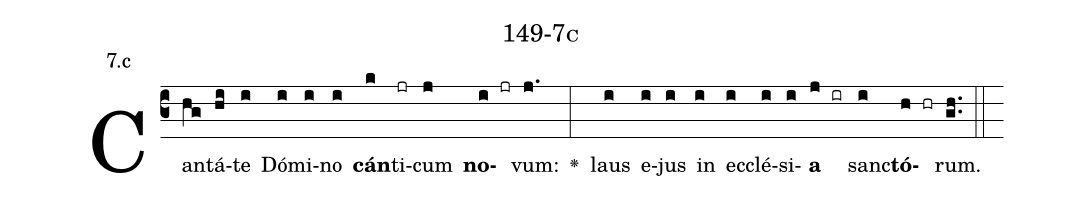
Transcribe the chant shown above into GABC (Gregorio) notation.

name: 149-7c;
annotation: 7.c;
%%
(c3)Can(hg)tá(hi)te(i) Dó(i)mi(i)no(i) <b>cán</b>(k)ti(jr)cum(j) <b>no</b>(i jr)vum:(j.) <v>\greheightstar</v>(:) laus(i) e(i)jus(i) in(i) ec(i)clé(i)si(i)<b>a</b>(j ir) sanc(i)<b>tó</b>(h hr)rum.(gh..) (::)


%E(i) u(i) o(j) u(i) a(h) e.(gh..) (::)
